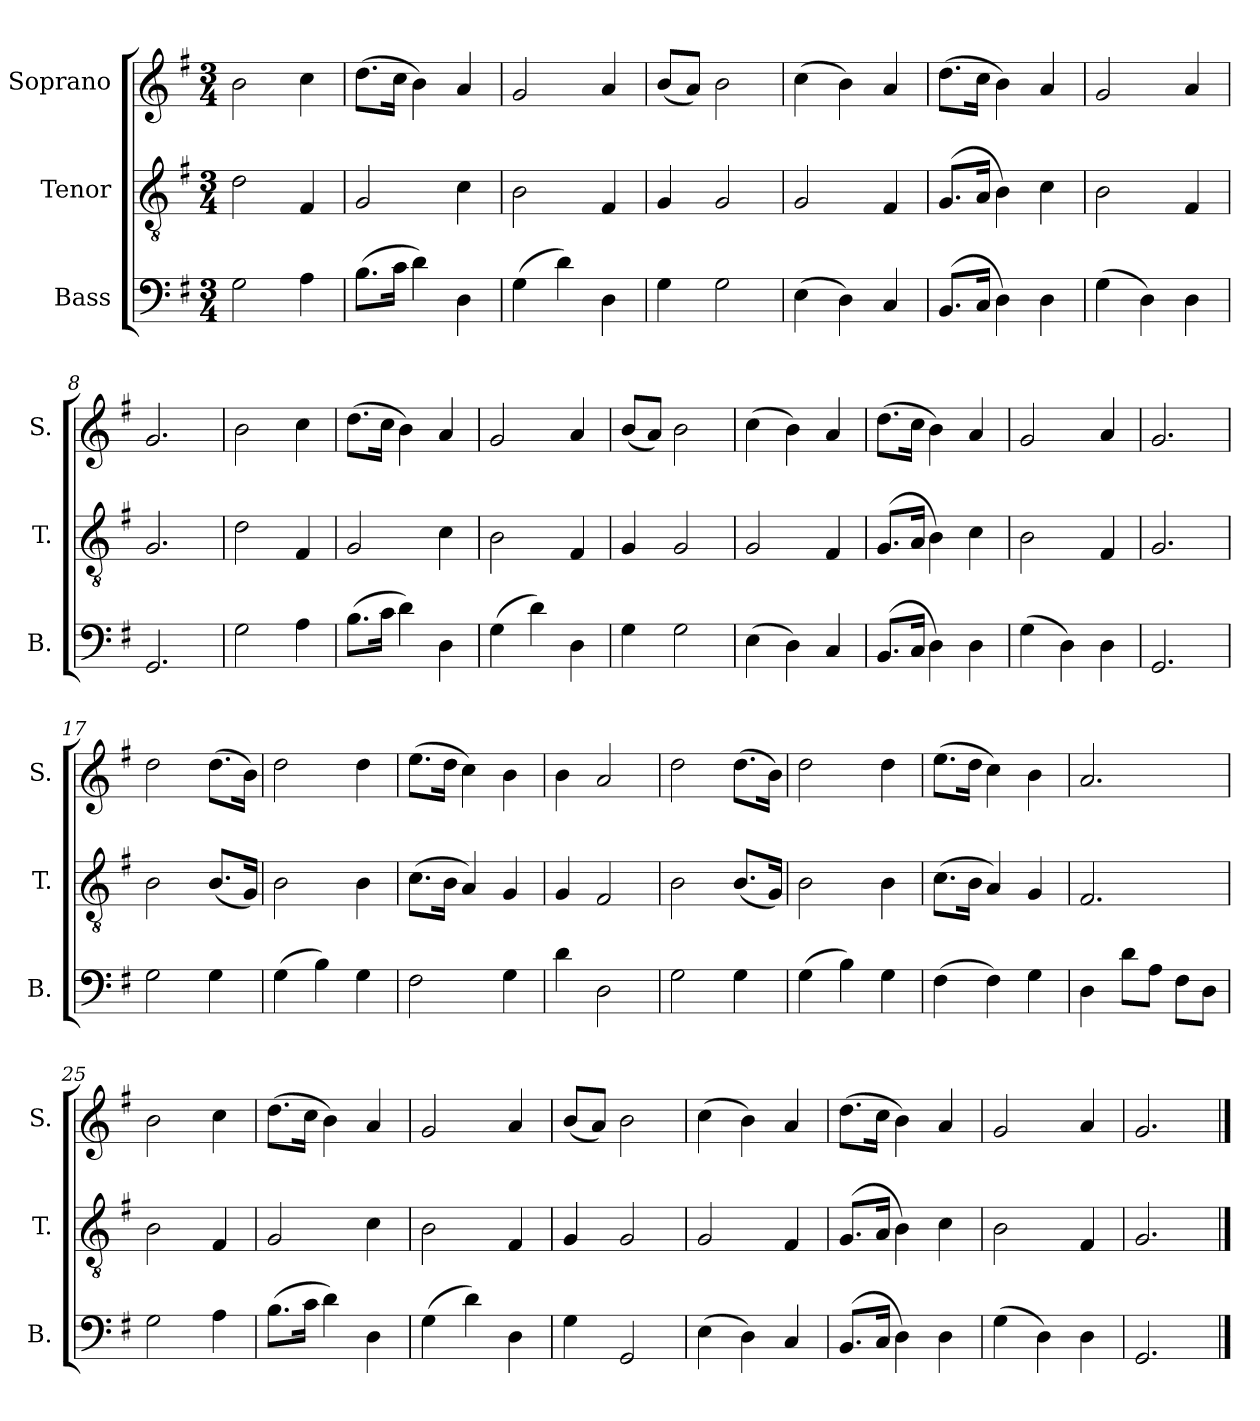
**kern	**kern	**kern
*part3	*part2	*part1
*staff3	*staff2	*staff1
*I"Bass	*I"Tenor	*I"Soprano
*I'B.	*I'T.	*I'S.
*clefF4	*clefGv2	*clefG2
*k[f#]	*k[f#]	*k[f#]
*G:	*G:	*G:
*M3/4	*M3/4	*M3/4
=1	=1	=1
2G\	2d\	2b\
4A\	4F#/	4cc\
=2	=2	=2
(8.B\L	2G/	(8.dd\L
16c\Jk	.	16cc\Jk
4d\)	.	4b\)
4D\	4c\	4a/
=3	=3	=3
(4G\	2B\	2g/
4d\)	.	.
4D\	4F#/	4a/
=4	=4	=4
4G\	4G/	(8b/L
.	.	8a/J)
2G\	2G/	2b\
=5	=5	=5
(4E\	2G/	(4cc\
4D\)	.	4b\)
4C/	4F#/	4a/
=6	=6	=6
(8.BB/L	(8.G/L	(8.dd\L
16C/Jk	16A/Jk	16cc\Jk
4D\)	4B\)	4b\)
4D\	4c\	4a/
=7	=7	=7
(4G\	2B\	2g/
4D\)	.	.
4D\	4F#/	4a/
=8	=8	=8
2.GG/	2.G/	2.g/
=9	=9	=9
2G\	2d\	2b\
4A\	4F#/	4cc\
=10	=10	=10
(8.B\L	2G/	(8.dd\L
16c\Jk	.	16cc\Jk
4d\)	.	4b\)
4D\	4c\	4a/
!!LO:LB:g=z
=11	=11	=11
(4G\	2B\	2g/
4d\)	.	.
4D\	4F#/	4a/
=12	=12	=12
4G\	4G/	(8b/L
.	.	8a/J)
2G\	2G/	2b\
=13	=13	=13
(4E\	2G/	(4cc\
4D\)	.	4b\)
4C/	4F#/	4a/
=14	=14	=14
(8.BB/L	(8.G/L	(8.dd\L
16C/Jk	16A/Jk	16cc\Jk
4D\)	4B\)	4b\)
4D\	4c\	4a/
=15	=15	=15
(4G\	2B\	2g/
4D\)	.	.
4D\	4F#/	4a/
=16	=16	=16
2.GG/	2.G/	2.g/
=17	=17	=17
2G\	2B\	2dd\
4G\	(8.B/L	(8.dd\L
.	16G/Jk)	16b\Jk)
=18	=18	=18
(4G\	2B\	2dd\
4B\)	.	.
4G\	4B\	4dd\
=19	=19	=19
2F#\	(8.c\L	(8.ee\L
.	16B\Jk	16dd\Jk
.	4A/)	4cc\)
4G\	4G/	4b\
=20	=20	=20
4d\	4G/	4b\
2D\	2F#/	2a/
!!LO:LB:g=z
=21	=21	=21
2G\	2B\	2dd\
4G\	(8.B/L	(8.dd\L
.	16G/Jk)	16b\Jk)
=22	=22	=22
(4G\	2B\	2dd\
4B\)	.	.
4G\	4B\	4dd\
=23	=23	=23
(4F#\	(8.c\L	(8.ee\L
.	16B\Jk	16dd\Jk
4F#\)	4A/)	4cc\)
4G\	4G/	4b\
=24	=24	=24
4D\	2.F#/	2.a/
8d\L	.	.
8A\J	.	.
8F#\L	.	.
8D\J	.	.
=25	=25	=25
2G\	2B\	2b\
4A\	4F#/	4cc\
=26	=26	=26
(8.B\L	2G/	(8.dd\L
16c\Jk	.	16cc\Jk
4d\)	.	4b\)
4D\	4c\	4a/
=27	=27	=27
(4G\	2B\	2g/
4d\)	.	.
4D\	4F#/	4a/
=28	=28	=28
4G\	4G/	(8b/L
.	.	8a/J)
2GG/	2G/	2b\
=29	=29	=29
(4E\	2G/	(4cc\
4D\)	.	4b\)
4C/	4F#/	4a/
!!LO:PB:g=z
=30	=30	=30
(8.BB/L	(8.G/L	(8.dd\L
16C/Jk	16A/Jk	16cc\Jk
4D\)	4B\)	4b\)
4D\	4c\	4a/
=31	=31	=31
(4G\	2B\	2g/
4D\)	.	.
4D\	4F#/	4a/
=32	=32	=32
2.GG/	2.G/	2.g/
==	==	==
*-	*-	*-
